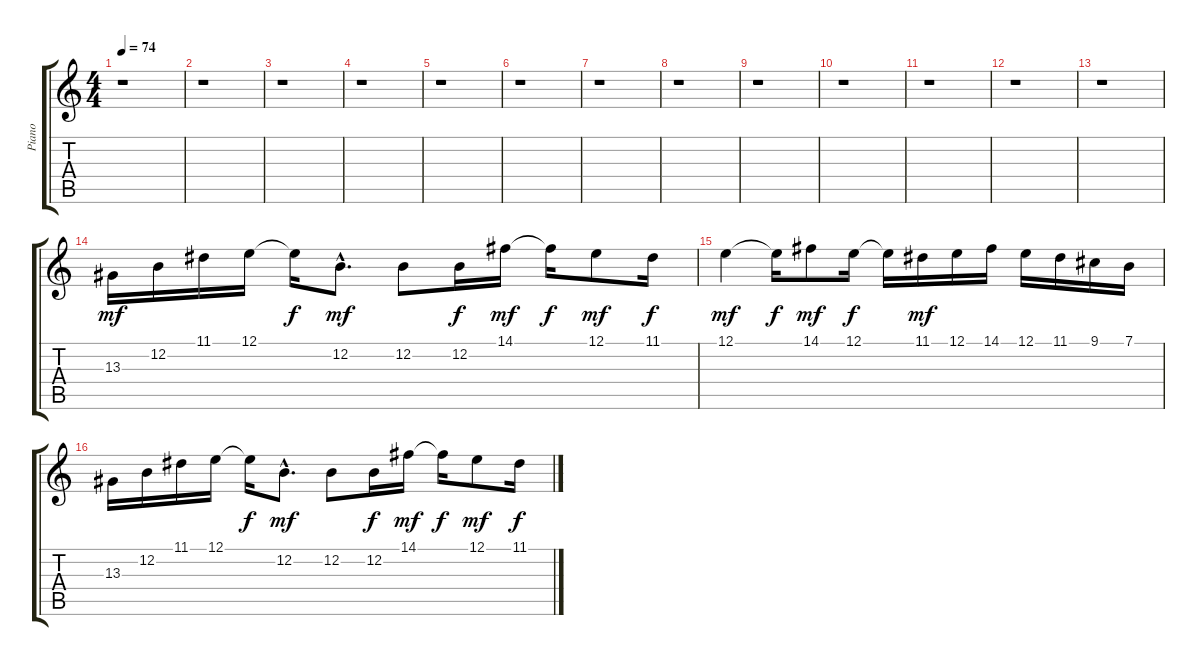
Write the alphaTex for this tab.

\track ("Piano" "Piano") {instrument acousticgrandpiano}
\staff {score tabs}
\tuning (E4 B3 G3 D3 A2 E2) {hide}
\ts (4 4)
\tempo 74
\clef g2
\ks c
r.1{dy f} |
r.1 |
r.1 |
r.1 |
r.1 |
r.1 |
r.1 |
r.1 |
r.1 |
r.1 |
r.1 |
r.1 |
r.1 |
13.3.16{dy mf instrument acousticgrandpiano} 12.2.16 11.1.16 12.1.16 12.1{t}.16{dy f} 12.2{hac}.8{d dy mf} 12.2.8 12.2.16{dy f} 14.1.16{dy mf} 14.1{t}.16{dy f} 12.1.8{dy mf} 11.1.16{dy f} |
12.1.4{dy mf} 12.1{t}.16{dy f} 14.1.8{dy mf} 12.1.16{dy f} 12.1{t}.16 11.1.16{dy mf} 12.1.16 14.1.16 12.1.16 11.1.16 9.1.16 7.1.16 |
13.3.16 12.2.16 11.1.16 12.1.16 12.1{t}.16{dy f} 12.2{hac}.8{d dy mf} 12.2.8 12.2.16{dy f} 14.1.16{dy mf} 14.1{t}.16{dy f} 12.1.8{dy mf} 11.1.16{dy f}
